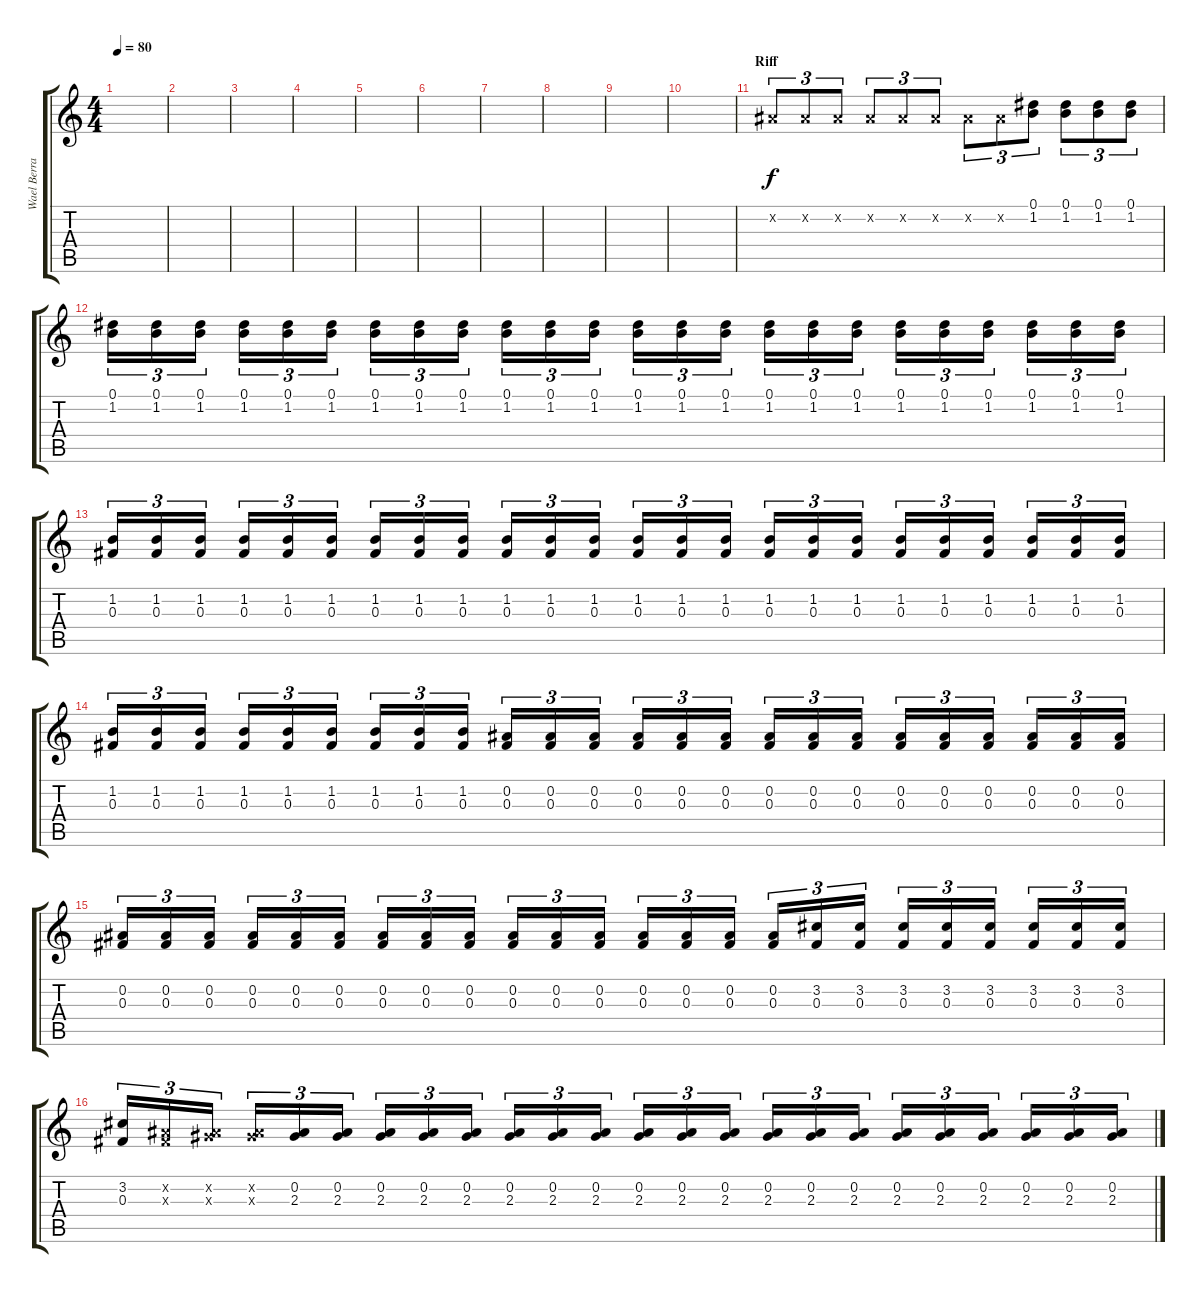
\track ("Wael Berrais" "Wael Berra") {instrument overdrivenguitar}
\staff {score tabs}
\tuning (Eb4 Bb3 Gb3 Db3 Ab2 Eb2) {hide}
\ts (4 4)
\tempo 80
\clef g2
\ks c
|
|
|
|
|
|
|
|
|
|
\section ("" "Riff")
0.2{x}.8{tu (3 2)} 0.2{x}.8{tu (3 2)} 0.2{x}.8{tu (3 2)} 0.2{x}.8{tu (3 2)} 0.2{x}.8{tu (3 2)} 0.2{x}.8{tu (3 2)} 0.2{x}.8{tu (3 2)} 0.2{x}.8{tu (3 2)} (0.1 1.2).8{tu (3 2)} (0.1 1.2).8{tu (3 2)} (0.1 1.2).8{tu (3 2)} (0.1 1.2).8{tu (3 2)} |
(0.1 1.2).16{tu (3 2)} (0.1 1.2).16{tu (3 2)} (0.1 1.2).16{tu (3 2)} (0.1 1.2).16{tu (3 2)} (0.1 1.2).16{tu (3 2)} (0.1 1.2).16{tu (3 2)} (0.1 1.2).16{tu (3 2)} (0.1 1.2).16{tu (3 2)} (0.1 1.2).16{tu (3 2)} (0.1 1.2).16{tu (3 2)} (0.1 1.2).16{tu (3 2)} (0.1 1.2).16{tu (3 2)} (0.1 1.2).16{tu (3 2)} (0.1 1.2).16{tu (3 2)} (0.1 1.2).16{tu (3 2)} (0.1 1.2).16{tu (3 2)} (0.1 1.2).16{tu (3 2)} (0.1 1.2).16{tu (3 2)} (0.1 1.2).16{tu (3 2)} (0.1 1.2).16{tu (3 2)} (0.1 1.2).16{tu (3 2)} (0.1 1.2).16{tu (3 2)} (0.1 1.2).16{tu (3 2)} (0.1 1.2).16{tu (3 2)} |
(1.2 0.3).16{tu (3 2)} (1.2 0.3).16{tu (3 2)} (1.2 0.3).16{tu (3 2)} (1.2 0.3).16{tu (3 2)} (1.2 0.3).16{tu (3 2)} (1.2 0.3).16{tu (3 2)} (1.2 0.3).16{tu (3 2)} (1.2 0.3).16{tu (3 2)} (1.2 0.3).16{tu (3 2)} (1.2 0.3).16{tu (3 2)} (1.2 0.3).16{tu (3 2)} (1.2 0.3).16{tu (3 2)} (1.2 0.3).16{tu (3 2)} (1.2 0.3).16{tu (3 2)} (1.2 0.3).16{tu (3 2)} (1.2 0.3).16{tu (3 2)} (1.2 0.3).16{tu (3 2)} (1.2 0.3).16{tu (3 2)} (1.2 0.3).16{tu (3 2)} (1.2 0.3).16{tu (3 2)} (1.2 0.3).16{tu (3 2)} (1.2 0.3).16{tu (3 2)} (1.2 0.3).16{tu (3 2)} (1.2 0.3).16{tu (3 2)} |
(1.2 0.3).16{tu (3 2)} (1.2 0.3).16{tu (3 2)} (1.2 0.3).16{tu (3 2)} (1.2 0.3).16{tu (3 2)} (1.2 0.3).16{tu (3 2)} (1.2 0.3).16{tu (3 2)} (1.2 0.3).16{tu (3 2)} (1.2 0.3).16{tu (3 2)} (1.2 0.3).16{tu (3 2)} (0.2 0.3).16{tu (3 2)} (0.2 0.3).16{tu (3 2)} (0.2 0.3).16{tu (3 2)} (0.2 0.3).16{tu (3 2)} (0.2 0.3).16{tu (3 2)} (0.2 0.3).16{tu (3 2)} (0.2 0.3).16{tu (3 2)} (0.2 0.3).16{tu (3 2)} (0.2 0.3).16{tu (3 2)} (0.2 0.3).16{tu (3 2)} (0.2 0.3).16{tu (3 2)} (0.2 0.3).16{tu (3 2)} (0.2 0.3).16{tu (3 2)} (0.2 0.3).16{tu (3 2)} (0.2 0.3).16{tu (3 2)} |
(0.2 0.3).16{tu (3 2)} (0.2 0.3).16{tu (3 2)} (0.2 0.3).16{tu (3 2)} (0.2 0.3).16{tu (3 2)} (0.2 0.3).16{tu (3 2)} (0.2 0.3).16{tu (3 2)} (0.2 0.3).16{tu (3 2)} (0.2 0.3).16{tu (3 2)} (0.2 0.3).16{tu (3 2)} (0.2 0.3).16{tu (3 2)} (0.2 0.3).16{tu (3 2)} (0.2 0.3).16{tu (3 2)} (0.2 0.3).16{tu (3 2)} (0.2 0.3).16{tu (3 2)} (0.2 0.3).16{tu (3 2)} (0.2 0.3).16{tu (3 2)} (3.2 0.3).16{tu (3 2)} (3.2 0.3).16{tu (3 2)} (3.2 0.3).16{tu (3 2)} (3.2 0.3).16{tu (3 2)} (3.2 0.3).16{tu (3 2)} (3.2 0.3).16{tu (3 2)} (3.2 0.3).16{tu (3 2)} (3.2 0.3).16{tu (3 2)} |
(3.2 0.3).16{tu (3 2)} (0.2{x} 0.3{x}).16{tu (3 2)} (0.2{x} 2.3{x}).16{tu (3 2)} (0.2{x} 2.3{x}).16{tu (3 2)} (0.2 2.3).16{tu (3 2)} (0.2 2.3).16{tu (3 2)} (0.2 2.3).16{tu (3 2)} (0.2 2.3).16{tu (3 2)} (0.2 2.3).16{tu (3 2)} (0.2 2.3).16{tu (3 2)} (0.2 2.3).16{tu (3 2)} (0.2 2.3).16{tu (3 2)} (0.2 2.3).16{tu (3 2)} (0.2 2.3).16{tu (3 2)} (0.2 2.3).16{tu (3 2)} (0.2 2.3).16{tu (3 2)} (0.2 2.3).16{tu (3 2)} (0.2 2.3).16{tu (3 2)} (0.2 2.3).16{tu (3 2)} (0.2 2.3).16{tu (3 2)} (0.2 2.3).16{tu (3 2)} (0.2 2.3).16{tu (3 2)} (0.2 2.3).16{tu (3 2)} (0.2 2.3).16{tu (3 2)}
